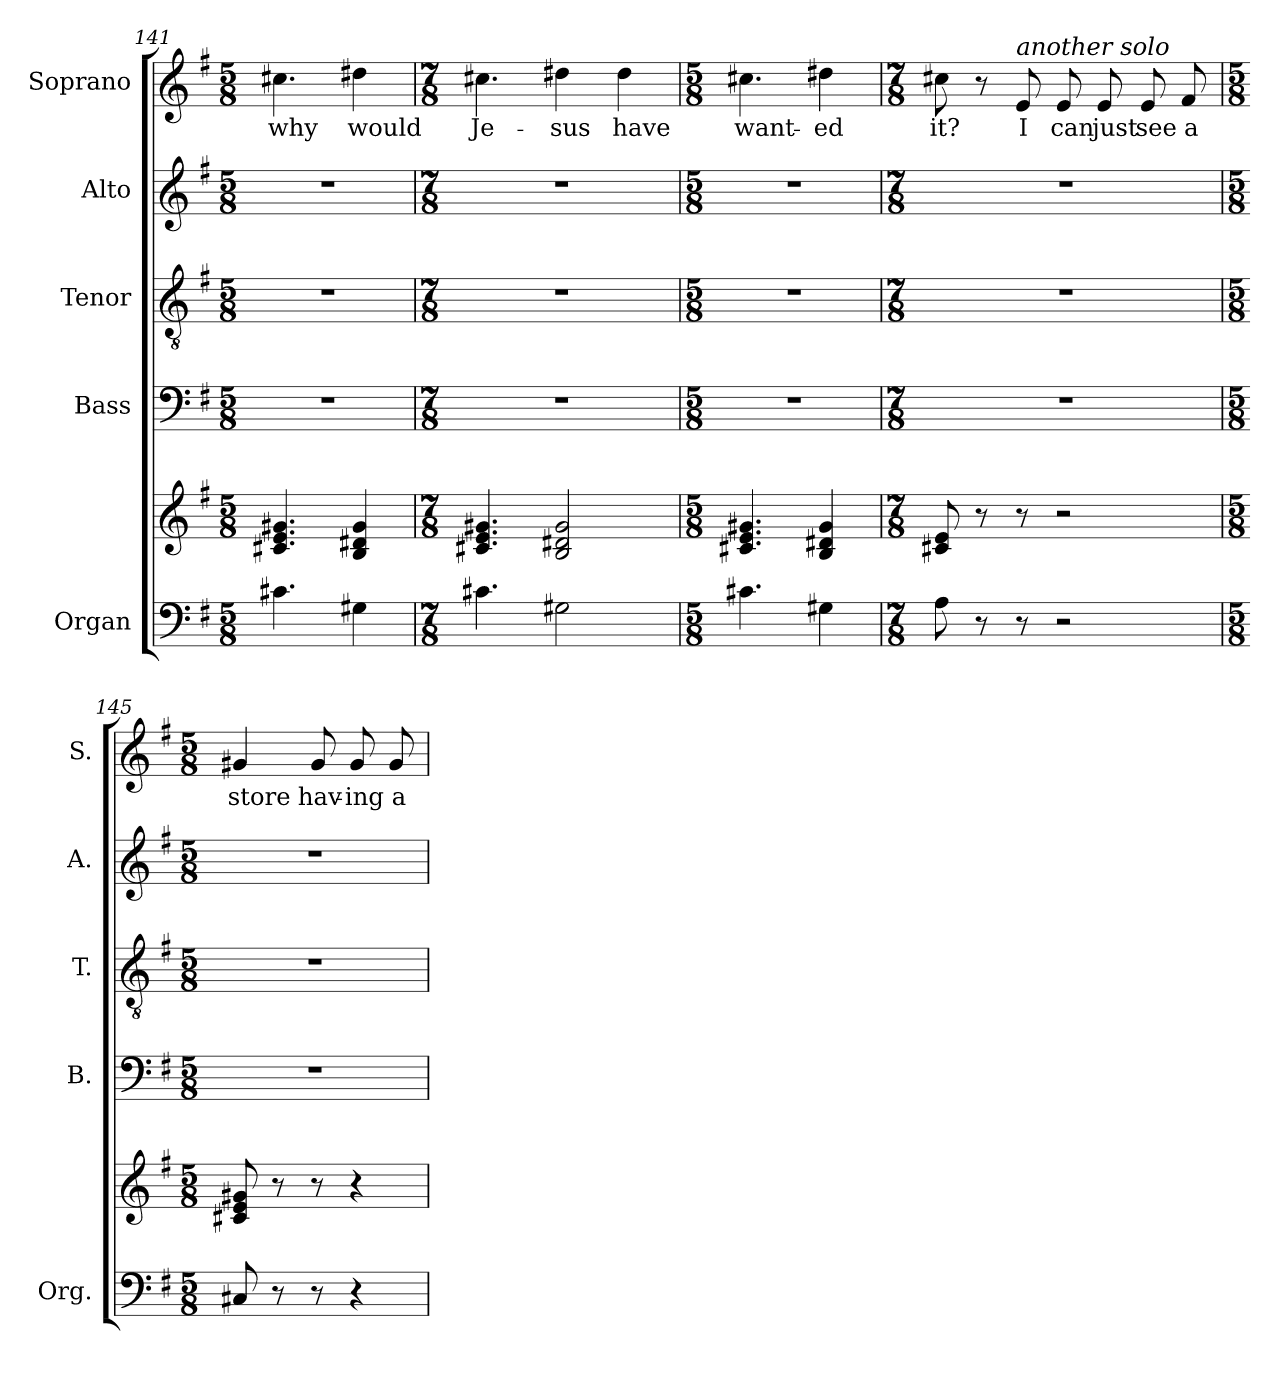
**kern	**kern	**kern	**kern	**kern	**kern	**text
*part5	*part5	*part4	*part3	*part2	*part1	*part1
*staff6	*staff5	*staff4	*staff3	*staff2	*staff1	*staff1
*I"Organ	*	*I"Bass	*I"Tenor	*I"Alto	*I"Soprano	*
*I'Org.	*	*I'B.	*I'T.	*I'A.	*I'S.	*
*clefF4	*clefG2	*clefF4	*clefGv2	*clefG2	*clefG2	*
*	*	*	*ITrd7c12	*	*	*
*k[f#]	*k[f#]	*k[f#]	*k[f#]	*k[f#]	*k[f#]	*
*G:	*G:	*G:	*G:	*G:	*G:	*
*M5/8	*M5/8	*M5/8	*M5/8	*M5/8	*M5/8	*
=141	=141	=141	=141	=141	=141	=141
!	!	!LO:N:vis=1	!LO:N:vis=1	!LO:N:vis=1	!	!
!	!	!	!	!	!	!LO:LY:b:color=#000000
4.c#Xi\	4.c#Xi/ 4.ei 4.g#Xi	8%5r	8%5r	8%5r	4.cc#Xi\	why
!	!	!	!	!	!	!LO:LY:b:color=#000000
4G#Xi\	4Bi/ 4d#Xi 4g#i	.	.	.	4dd#Xi\	would
=142	=142	=142	=142	=142	=142	=142
*M7/8	*M7/8	*M7/8	*M7/8	*M7/8	*M7/8	*
!	!	!LO:N:vis=1	!LO:N:vis=1	!LO:N:vis=1	!	!
!	!	!	!	!	!	!LO:LY:b:color=#000000
4.c#Xi\	4.c#Xi/ 4.ei 4.g#Xi	2..r	2..r	2..r	4.cc#Xi\	Je-
!	!	!	!	!	!	!LO:LY:b:color=#000000
2G#Xi\	2Bi/ 2d#Xi 2g#i	.	.	.	4dd#Xi\	-sus
!	!	!	!	!	!	!LO:LY:b:color=#000000
.	.	.	.	.	4dd#i\	have
!!LO:LB:g=z
=143	=143	=143	=143	=143	=143	=143
*M5/8	*M5/8	*M5/8	*M5/8	*M5/8	*M5/8	*
!	!	!LO:N:vis=1	!LO:N:vis=1	!LO:N:vis=1	!	!
!	!	!	!	!	!	!LO:LY:b:color=#000000
4.c#Xi\	4.c#Xi/ 4.ei 4.g#Xi	8%5r	8%5r	8%5r	4.cc#Xi\	want-
!	!	!	!	!	!	!LO:LY:b:color=#000000
4G#Xi\	4Bi/ 4d#Xi 4g#i	.	.	.	4dd#Xi\	-ed
=144	=144	=144	=144	=144	=144	=144
*M7/8	*M7/8	*M7/8	*M7/8	*M7/8	*M7/8	*
!	!	!LO:N:vis=1	!LO:N:vis=1	!LO:N:vis=1	!	!
!	!	!	!	!	!	!LO:LY:b:color=#000000
8Ai\	8c#Xi/ 8ei	2..r	2..r	2..r	8cc#Xi\	it?
8r	8r	.	.	.	8r	.
!	!	!	!	!	!LO:TX:a:i:t=another solo	!
!	!	!	!	!	!	!LO:LY:b:color=#000000
8r	8r	.	.	.	8ei/	I
!	!	!	!	!	!	!LO:LY:b:color=#000000
2r	2r	.	.	.	8ei/	can
!	!	!	!	!	!	!LO:LY:b:color=#000000
.	.	.	.	.	8ei/	just
!	!	!	!	!	!	!LO:LY:b:color=#000000
.	.	.	.	.	8ei/	see
!	!	!	!	!	!	!LO:LY:b:color=#000000
.	.	.	.	.	8f#i/	a
=145	=145	=145	=145	=145	=145	=145
*M5/8	*M5/8	*M5/8	*M5/8	*M5/8	*M5/8	*
!	!	!LO:N:vis=1	!LO:N:vis=1	!LO:N:vis=1	!	!
!	!	!	!	!	!	!LO:LY:b:color=#000000
8C#Xi/	8c#Xi/ 8ei 8g#Xi	8%5r	8%5r	8%5r	4g#Xi/	store
8r	8r	.	.	.	.	.
!	!	!	!	!	!	!LO:LY:b:color=#000000
8r	8r	.	.	.	8g#i/	hav-
!	!	!	!	!	!	!LO:LY:b:color=#000000
4r	4r	.	.	.	8g#i/	-ing
!	!	!	!	!	!	!LO:LY:b:color=#000000
.	.	.	.	.	8g#i/	a
=	=	=	=	=	=	=
*-	*-	*-	*-	*-	*-	*-
